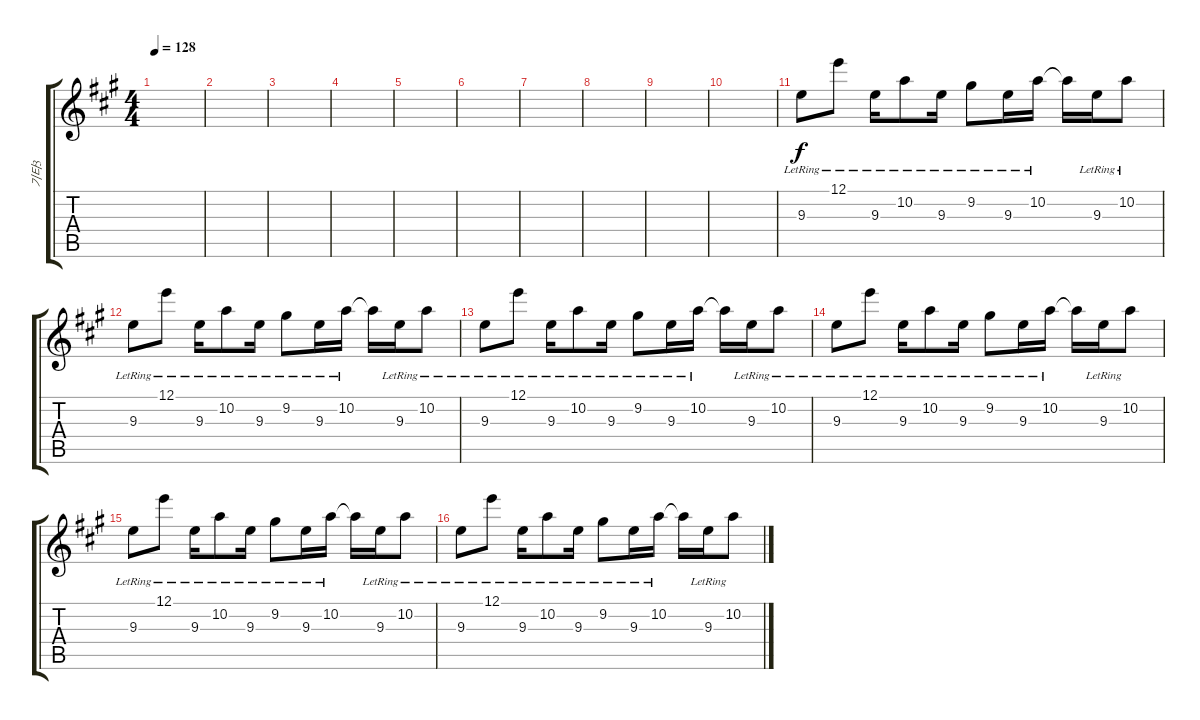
\track ("기타3" "기타3") {instrument acousticguitarsteel}
\staff {score tabs}
\tuning (E4 B3 G3 D3 A2 E2) {hide}
\ts (4 4)
\tempo 128
\clef g2
\ks a
|
|
|
|
|
|
|
|
|
|
9.3{lr}.8 12.1{lr}.8 9.3{lr}.16 10.2{lr}.8 9.3{lr}.16 9.2{lr}.8 9.3{lr}.16 10.2{lr}.16 10.2{t}.16 9.3{lr}.16 10.2{lr}.8 |
9.3{lr}.8 12.1{lr}.8 9.3{lr}.16 10.2{lr}.8 9.3{lr}.16 9.2{lr}.8 9.3{lr}.16 10.2{lr}.16 10.2{t}.16 9.3{lr}.16 10.2{lr}.8 |
9.3{lr}.8 12.1{lr}.8 9.3{lr}.16 10.2{lr}.8 9.3{lr}.16 9.2{lr}.8 9.3{lr}.16 10.2{lr}.16 10.2{t}.16 9.3{lr}.16 10.2{lr}.8 |
9.3{lr}.8 12.1{lr}.8 9.3{lr}.16 10.2{lr}.8 9.3{lr}.16 9.2{lr}.8 9.3{lr}.16 10.2{lr}.16 10.2{t}.16 9.3{lr}.16 10.2{lr}.8 |
9.3{lr}.8 12.1{lr}.8 9.3{lr}.16 10.2{lr}.8 9.3{lr}.16 9.2{lr}.8 9.3{lr}.16 10.2{lr}.16 10.2{t}.16 9.3{lr}.16 10.2{lr}.8 |
9.3{lr}.8 12.1{lr}.8 9.3{lr}.16 10.2{lr}.8 9.3{lr}.16 9.2{lr}.8 9.3{lr}.16 10.2{lr}.16 10.2{t}.16 9.3{lr}.16 10.2{lr}.8
